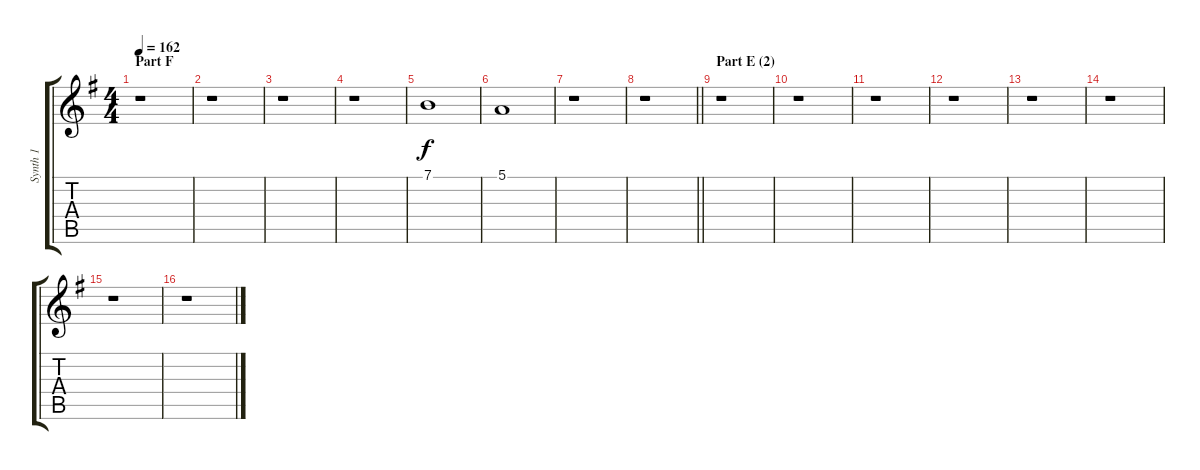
\track ("Synth 1" "Synth 1") {instrument synthvoice}
\staff {score tabs}
\tuning (E4 B3 G3 D3 A2 E2) {hide}
\ts (4 4)
\section ("" "Part F")
\tempo 162
\clef g2
\ks g
r.1{dy f} |
r.1 |
r.1 |
r.1 |
7.1.1 |
5.1.1 |
r.1 |
\barLineRight lightlight
r.1 |
\section ("" "Part E (2)")
r.1 |
r.1 |
r.1 |
r.1 |
r.1 |
r.1 |
r.1 |
r.1
